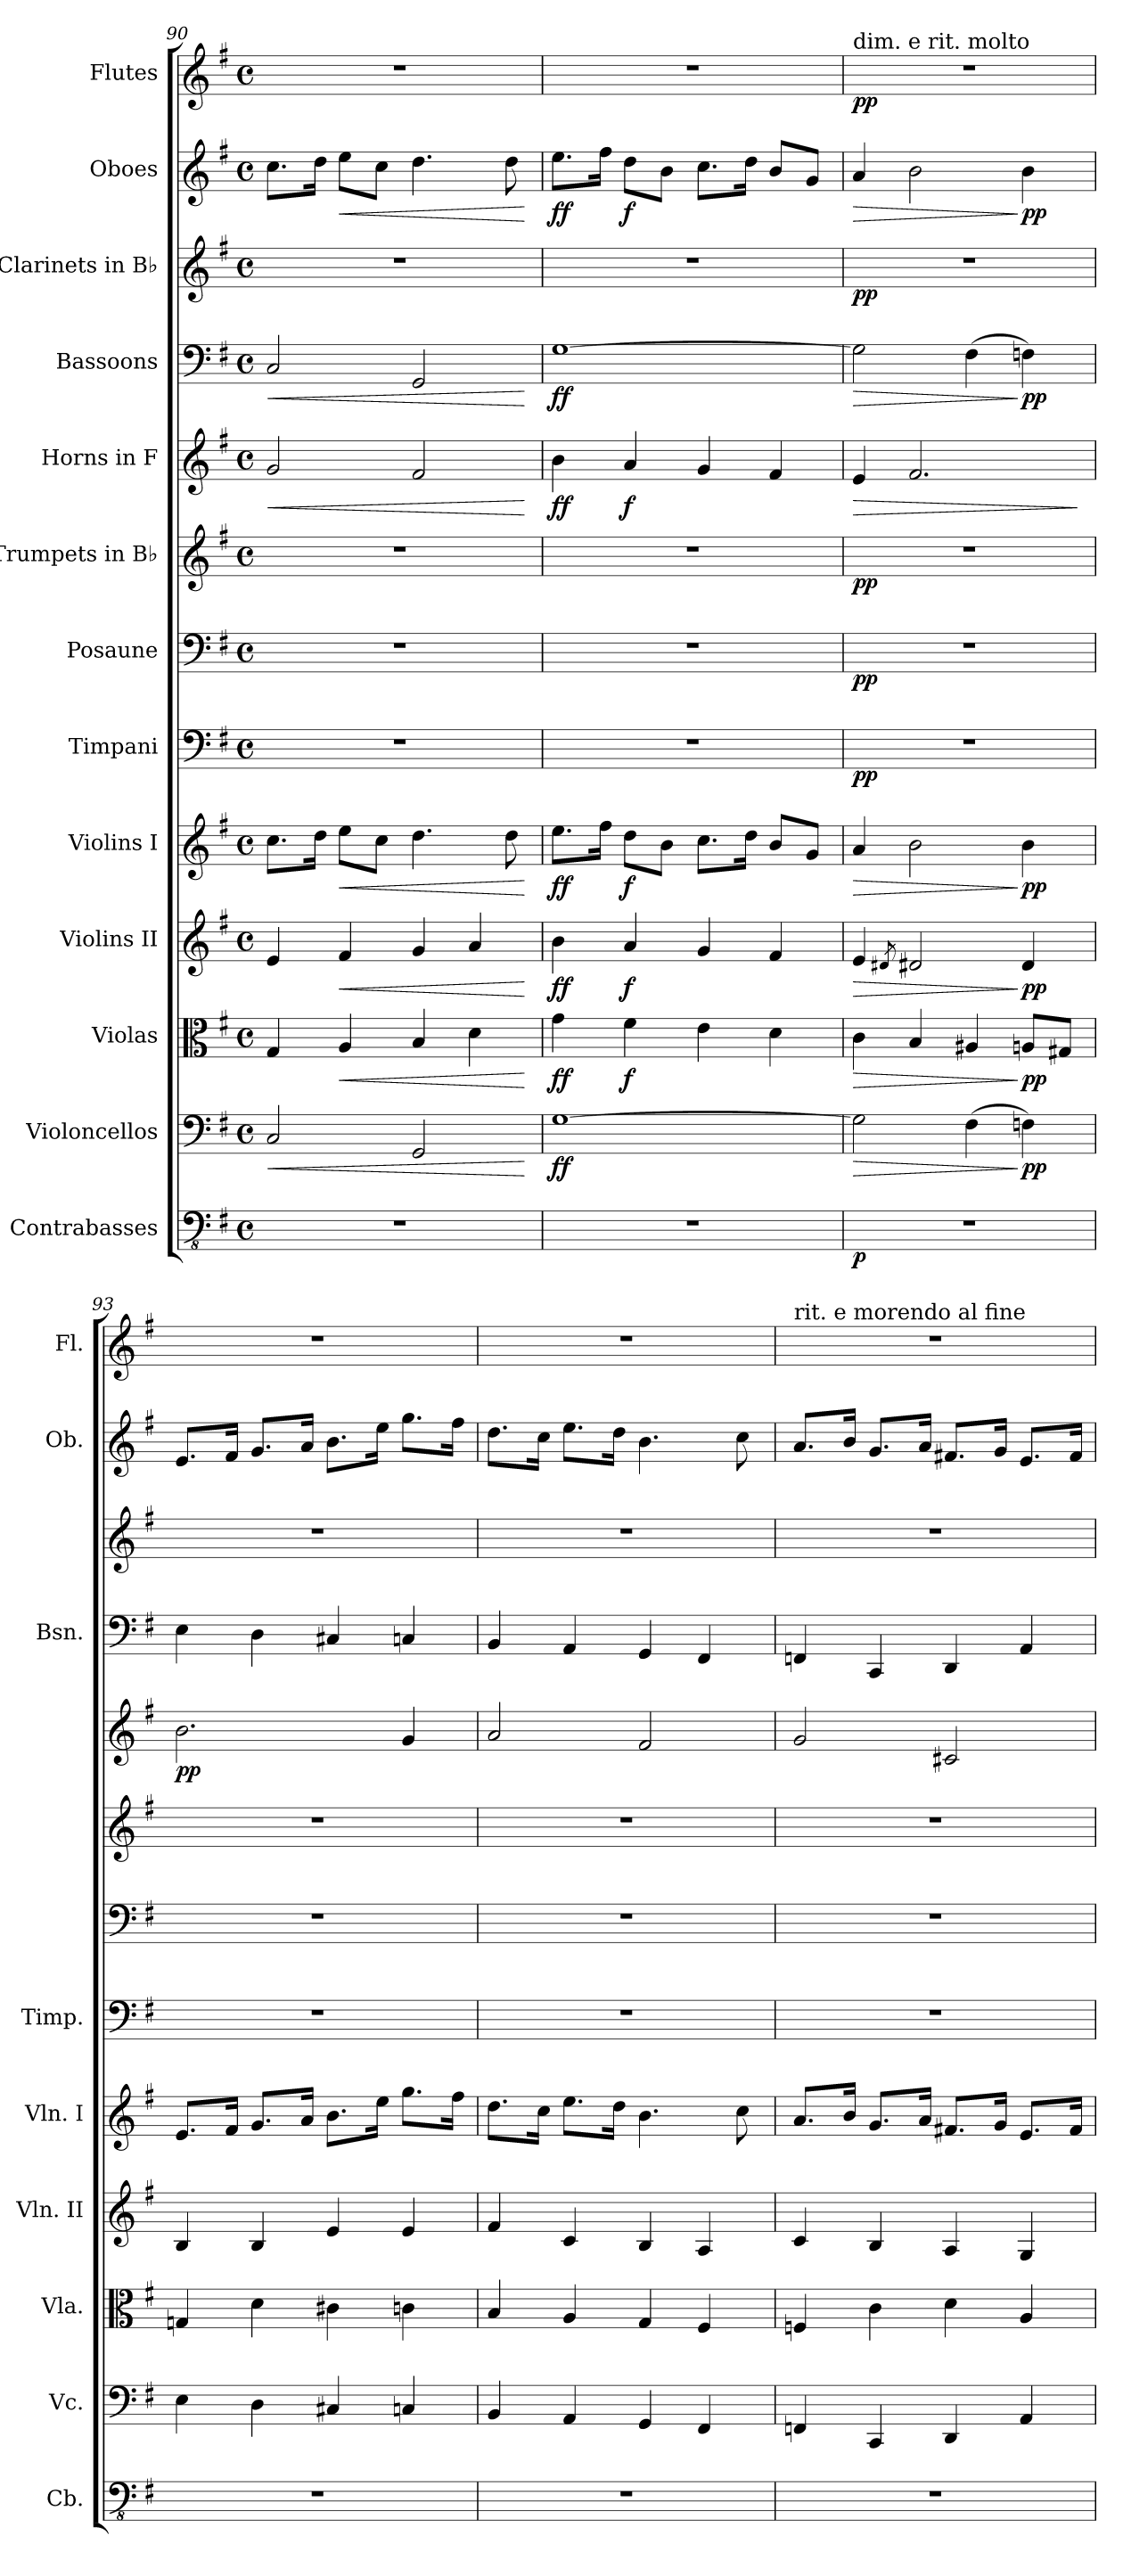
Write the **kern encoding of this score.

**kern	**dynam	**kern	**dynam	**kern	**dynam	**kern	**dynam	**kern	**dynam	**kern	**dynam	**kern	**dynam	**kern	**dynam	**kern	**dynam	**kern	**dynam	**kern	**dynam	**kern	**dynam	**kern	**dynam
*part13	*part13	*part12	*part12	*part11	*part11	*part10	*part10	*part9	*part9	*part8	*part8	*part7	*part7	*part6	*part6	*part5	*part5	*part4	*part4	*part3	*part3	*part2	*part2	*part1	*part1
*staff13	*staff13	*staff12	*staff12	*staff11	*staff11	*staff10	*staff10	*staff9	*staff9	*staff8	*staff8	*staff7	*staff7	*staff6	*staff6	*staff5	*staff5	*staff4	*staff4	*staff3	*staff3	*staff2	*staff2	*staff1	*staff1
*I"Contrabasses	*	*I"Violoncellos	*	*I"Violas	*	*I"Violins II	*	*I"Violins I	*	*I"Timpani	*	*I"Posaune	*	*I"Trumpets in B♭	*	*I"Horns in F	*	*I"Bassoons	*	*I"Clarinets in B♭	*	*I"Oboes	*	*I"Flutes	*
*I'Cb.	*	*I'Vc.	*	*I'Vla.	*	*I'Vln. II	*	*I'Vln. I	*	*I'Timp.	*	*	*	*	*	*	*	*I'Bsn.	*	*	*	*I'Ob.	*	*I'Fl.	*
*clefFv4	*	*clefF4	*	*clefC3	*	*clefG2	*	*clefG2	*	*clefF4	*	*clefF4	*	*clefG2	*	*clefG2	*	*clefF4	*	*clefG2	*	*clefG2	*	*clefG2	*
*ITrd7c12	*	*	*	*	*	*	*	*	*	*	*	*	*	*ITrd1c2	*	*ITrd4c7	*	*	*	*ITrd1c2	*	*	*	*	*
*k[f#]	*	*k[f#]	*	*k[f#]	*	*k[f#]	*	*k[f#]	*	*k[f#]	*	*k[f#]	*	*k[b-]	*	*k[]	*	*k[f#]	*	*k[b-]	*	*k[f#]	*	*k[f#]	*
*M4/4	*	*M4/4	*	*M4/4	*	*M4/4	*	*M4/4	*	*M4/4	*	*M4/4	*	*M4/4	*	*M4/4	*	*M4/4	*	*M4/4	*	*M4/4	*	*M4/4	*
*met(c)	*	*met(c)	*	*met(c)	*	*met(c)	*	*met(c)	*	*met(c)	*	*met(c)	*	*met(c)	*	*met(c)	*	*met(c)	*	*met(c)	*	*met(c)	*	*met(c)	*
=90	=90	=90	=90	=90	=90	=90	=90	=90	=90	=90	=90	=90	=90	=90	=90	=90	=90	=90	=90	=90	=90	=90	=90	=90	=90
!	!	!	!LO:HP:b	!	!	!	!	!	!	!	!	!	!	!	!	!	!LO:HP:b	!	!LO:HP:b	!	!	!	!	!	!
1r	.	2C/	<	4G/	.	4e/	.	8.cc\L	.	1r	.	1r	.	1r	.	2c/	<	2C/	<	1r	.	8.cc\L	.	1r	.
.	.	.	.	.	.	.	.	16dd\Jk	.	.	.	.	.	.	.	.	.	.	.	.	.	16dd\Jk	.	.	.
!	!	!	!	!	!LO:HP:b	!	!LO:HP:b	!	!LO:HP:b	!	!	!	!	!	!	!	!	!	!	!	!	!	!LO:HP:b	!	!
.	.	.	.	4A/	<	4f#/	<	8ee\L	<	.	.	.	.	.	.	.	.	.	.	.	.	8ee\L	<	.	.
.	.	.	.	.	.	.	.	8cc\J	.	.	.	.	.	.	.	.	.	.	.	.	.	8cc\J	.	.	.
.	.	2GG/	.	4B/	.	4g/	.	4.dd\	.	.	.	.	.	.	.	2B/	.	2GG/	.	.	.	4.dd\	.	.	.
.	.	.	.	4d\	.	4a/	.	.	.	.	.	.	.	.	.	.	.	.	.	.	.	.	.	.	.
.	.	.	.	.	.	.	.	8dd\	.	.	.	.	.	.	.	.	.	.	.	.	.	8dd\	.	.	.
.	.	.	[	.	[	.	[	.	[	.	.	.	.	.	.	.	[	.	[	.	.	.	[	.	.
!!LO:PB:g=z
=91	=91	=91	=91	=91	=91	=91	=91	=91	=91	=91	=91	=91	=91	=91	=91	=91	=91	=91	=91	=91	=91	=91	=91	=91	=91
!	!	!	!LO:DY:b	!	!LO:DY:b	!	!LO:DY:b	!	!LO:DY:b	!	!	!	!	!	!	!	!LO:DY:b	!	!LO:DY:b	!	!	!	!LO:DY:b	!	!
1r	.	[1G	ff	4g\	ff	4b\	ff	8.ee\L	ff	1r	.	1r	.	1r	.	4e\	ff	[1G	ff	1r	.	8.ee\L	ff	1r	.
.	.	.	.	.	.	.	.	16ff#\Jk	.	.	.	.	.	.	.	.	.	.	.	.	.	16ff#\Jk	.	.	.
!	!	!	!	!	!LO:DY:b	!	!LO:DY:b	!	!LO:DY:b	!	!	!	!	!	!	!	!LO:DY:b	!	!	!	!	!	!LO:DY:b	!	!
.	.	.	.	4f#\	f	4a/	f	8dd\L	f	.	.	.	.	.	.	4d/	f	.	.	.	.	8dd\L	f	.	.
.	.	.	.	.	.	.	.	8b\J	.	.	.	.	.	.	.	.	.	.	.	.	.	8b\J	.	.	.
.	.	.	.	4e\	.	4g/	.	8.cc\L	.	.	.	.	.	.	.	4c/	.	.	.	.	.	8.cc\L	.	.	.
.	.	.	.	.	.	.	.	16dd\Jk	.	.	.	.	.	.	.	.	.	.	.	.	.	16dd\Jk	.	.	.
.	.	.	.	4d\	.	4f#/	.	8b/L	.	.	.	.	.	.	.	4B/	.	.	.	.	.	8b/L	.	.	.
.	.	.	.	.	.	.	.	8g/J	.	.	.	.	.	.	.	.	.	.	.	.	.	8g/J	.	.	.
=92	=92	=92	=92	=92	=92	=92	=92	=92	=92	=92	=92	=92	=92	=92	=92	=92	=92	=92	=92	=92	=92	=92	=92	=92	=92
*	*	*	*	*	*	*	*	*	*	*	*	*	*	*	*	*	*	*	*	*	*	*	*	*MM70	*
!	!	!	!	!	!	!	!	!	!	!	!	!	!	!	!	!	!	!	!	!	!	!	!	!LO:TX:a:t=dim. e rit. molto	!
!	!LO:DY:b	!	!LO:HP:b	!	!LO:HP:b	!	!LO:HP:b	!	!LO:HP:b	!	!LO:DY:b	!	!LO:DY:b	!	!LO:DY:b	!	!LO:HP:b	!	!LO:HP:b	!	!LO:DY:b	!	!LO:HP:b	!	!LO:DY:b
1r	p	2G\]	>	4c\	>	4e/	>	4a/	>	1r	pp	1r	pp	1r	pp	4A/	>	2G\]	>	1r	pp	4a/	>	1r	pp
.	.	.	.	.	.	8qd#X/	.	.	.	.	.	.	.	.	.	.	.	.	.	.	.	.	.	.	.
.	.	.	.	4B/	.	2d#/	.	2b\	.	.	.	.	.	.	.	2.B/	.	.	.	.	.	2b\	.	.	.
.	.	(4F#\	.	4A#X/	.	.	.	.	.	.	.	.	.	.	.	.	.	(4F#\	.	.	.	.	.	.	.
!	!	!	!LO:DY:n=1:b	!	!LO:DY:n=1:b	!	!LO:DY:n=1:b	!	!LO:DY:n=1:b	!	!	!	!	!	!	!	!	!	!LO:DY:n=1:b	!	!	!	!LO:DY:n=1:b	!	!
.	.	4Fn\)	] pp	8An/L	] pp	4d#/	] pp	4b\	] pp	.	.	.	.	.	.	.	.	4Fn\)	] pp	.	.	4b\	] pp	.	.
.	.	.	.	8G#X/J	.	.	.	.	.	.	.	.	.	.	.	.	.	.	.	.	.	.	.	.	.
.	.	.	.	.	.	.	.	.	.	.	.	.	.	.	.	.	]	.	.	.	.	.	.	.	.
=93	=93	=93	=93	=93	=93	=93	=93	=93	=93	=93	=93	=93	=93	=93	=93	=93	=93	=93	=93	=93	=93	=93	=93	=93	=93
*	*	*	*	*	*	*	*	*	*	*	*	*	*	*	*	*	*	*	*	*	*	*	*	*MM63	*
!	!	!	!	!	!	!	!	!	!	!	!	!	!	!	!	!	!LO:DY:b	!	!	!	!	!	!	!	!
1r	.	4E\	.	4Gn/	.	4B/	.	8.e/L	.	1r	.	1r	.	1r	.	2.e\	pp	4E\	.	1r	.	8.e/L	.	1r	.
.	.	.	.	.	.	.	.	16f#/Jk	.	.	.	.	.	.	.	.	.	.	.	.	.	16f#/Jk	.	.	.
.	.	4D\	.	4d\	.	4B/	.	8.g/L	.	.	.	.	.	.	.	.	.	4D\	.	.	.	8.g/L	.	.	.
.	.	.	.	.	.	.	.	16a/Jk	.	.	.	.	.	.	.	.	.	.	.	.	.	16a/Jk	.	.	.
.	.	4C#X/	.	4c#X\	.	4e/	.	8.b\L	.	.	.	.	.	.	.	.	.	4C#X/	.	.	.	8.b\L	.	.	.
.	.	.	.	.	.	.	.	16ee\Jk	.	.	.	.	.	.	.	.	.	.	.	.	.	16ee\Jk	.	.	.
.	.	4Cn/	.	4cn\	.	4e/	.	8.gg\L	.	.	.	.	.	.	.	4c/	.	4Cn/	.	.	.	8.gg\L	.	.	.
.	.	.	.	.	.	.	.	16ff#\Jk	.	.	.	.	.	.	.	.	.	.	.	.	.	16ff#\Jk	.	.	.
=94	=94	=94	=94	=94	=94	=94	=94	=94	=94	=94	=94	=94	=94	=94	=94	=94	=94	=94	=94	=94	=94	=94	=94	=94	=94
1r	.	4BB/	.	4B/	.	4f#/	.	8.dd\L	.	1r	.	1r	.	1r	.	2d/	.	4BB/	.	1r	.	8.dd\L	.	1r	.
.	.	.	.	.	.	.	.	16cc\Jk	.	.	.	.	.	.	.	.	.	.	.	.	.	16cc\Jk	.	.	.
.	.	4AA/	.	4A/	.	4c/	.	8.ee\L	.	.	.	.	.	.	.	.	.	4AA/	.	.	.	8.ee\L	.	.	.
.	.	.	.	.	.	.	.	16dd\Jk	.	.	.	.	.	.	.	.	.	.	.	.	.	16dd\Jk	.	.	.
.	.	4GG/	.	4G/	.	4B/	.	4.b\	.	.	.	.	.	.	.	2B/	.	4GG/	.	.	.	4.b\	.	.	.
.	.	4FF#/	.	4F#/	.	4A/	.	.	.	.	.	.	.	.	.	.	.	4FF#/	.	.	.	.	.	.	.
.	.	.	.	.	.	.	.	8cc\	.	.	.	.	.	.	.	.	.	.	.	.	.	8cc\	.	.	.
!!LO:PB:g=z
=95	=95	=95	=95	=95	=95	=95	=95	=95	=95	=95	=95	=95	=95	=95	=95	=95	=95	=95	=95	=95	=95	=95	=95	=95	=95
*	*	*	*	*	*	*	*	*	*	*	*	*	*	*	*	*	*	*	*	*	*	*	*	*MM63	*
!	!	!	!	!	!	!	!	!	!	!	!	!	!	!	!	!	!	!	!	!	!	!	!	!LO:TX:a:t=rit. e morendo al fine	!
1r	.	4FFn/	.	4Fn/	.	4c/	.	8.a/L	.	1r	.	1r	.	1r	.	2c/	.	4FFn/	.	1r	.	8.a/L	.	1r	.
.	.	.	.	.	.	.	.	16b/Jk	.	.	.	.	.	.	.	.	.	.	.	.	.	16b/Jk	.	.	.
.	.	4CC/	.	4c\	.	4B/	.	8.g/L	.	.	.	.	.	.	.	.	.	4CC/	.	.	.	8.g/L	.	.	.
.	.	.	.	.	.	.	.	16a/Jk	.	.	.	.	.	.	.	.	.	.	.	.	.	16a/Jk	.	.	.
.	.	4DD/	.	4d\	.	4A/	.	8.f#X/L	.	.	.	.	.	.	.	2F#X/	.	4DD/	.	.	.	8.f#X/L	.	.	.
.	.	.	.	.	.	.	.	16g/Jk	.	.	.	.	.	.	.	.	.	.	.	.	.	16g/Jk	.	.	.
.	.	4AA/	.	4A/	.	4G/	.	8.e/L	.	.	.	.	.	.	.	.	.	4AA/	.	.	.	8.e/L	.	.	.
.	.	.	.	.	.	.	.	16f#/Jk	.	.	.	.	.	.	.	.	.	.	.	.	.	16f#/Jk	.	.	.
=	=	=	=	=	=	=	=	=	=	=	=	=	=	=	=	=	=	=	=	=	=	=	=	=	=
*-	*-	*-	*-	*-	*-	*-	*-	*-	*-	*-	*-	*-	*-	*-	*-	*-	*-	*-	*-	*-	*-	*-	*-	*-	*-
